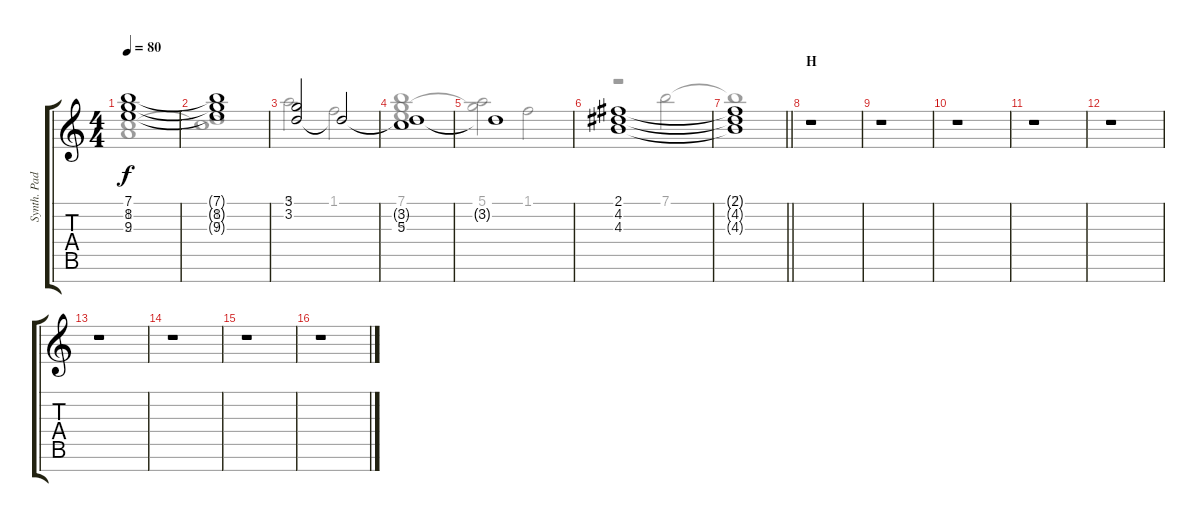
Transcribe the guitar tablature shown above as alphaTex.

\track ("Synth. Pad" "Synth. Pad") {instrument pad2warm}
\staff {score tabs}
\tuning (E5 B4 G4 D4 A3 E3 B2) {hide}
\voice
\ts (4 4)
\tempo 80
\clef g2
\ks c
(7.1 8.2 9.3).1{dy f} |
(7.1{t} 8.2{t} 9.3{t}).1 |
(3.1 3.2).2 3.2{t}.2 |
(3.2{t} 5.3).1 |
3.2{t}.1 |
(2.1 4.2 4.3).1 |
\barLineRight lightlight
(2.1{t} 4.2{t} 4.3{t}).1 |
\section ("" "H")
r.1 |
r.1 |
r.1 |
r.1 |
r.1 |
r.1 |
r.1 |
r.1 |
r.1
\voice
\clef g2
\ottava regular
\simile none
\ks c
(1.2 2.3).1{dy f} |
(1.2{t} 7.3).1 |
5.1.2 1.1.2 |
(7.1 8.2 9.3).1 |
(5.1 8.2{t}).2 1.1.2 |
r.2 7.1.2 |
\barLineRight lightlight
7.1{t}.1 |
|
|
|
|
|
|
|
|
